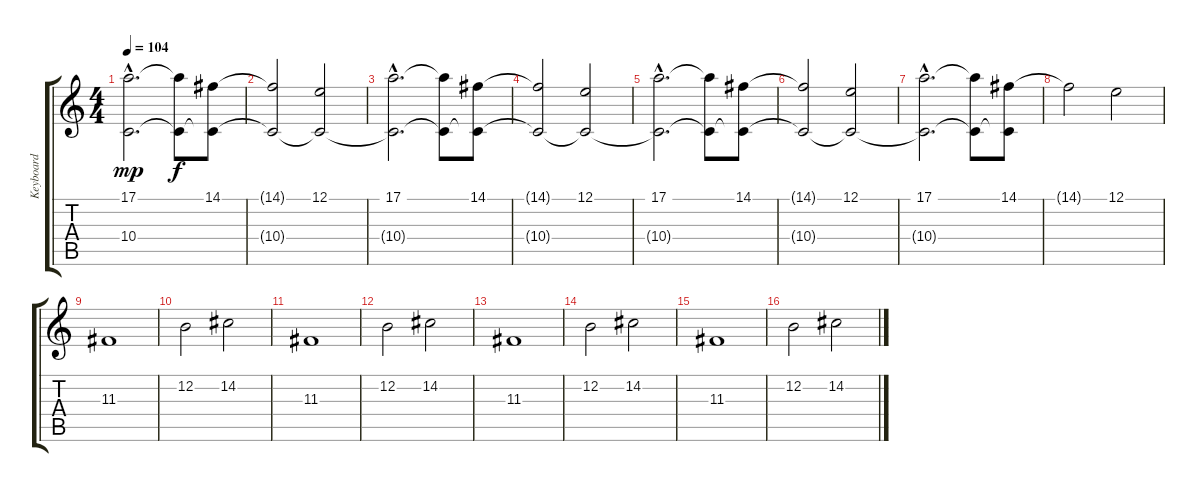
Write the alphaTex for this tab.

\track ("Keyboard" "Keyboard") {instrument stringensemble1}
\staff {score tabs}
\tuning (E4 B3 G3 D3 A2 E2) {hide}
\ts (4 4)
\tempo 104
\clef g2
\ks c
(17.1{hac} 10.4{hac}).2{d dy mp instrument stringensemble1} (17.1{t} 10.4{t}).8{dy f} (14.1 10.4{t}).8 |
(14.1{t} 10.4{t}).2 (12.1 10.4{t}).2 |
(17.1{hac} 10.4{hac t}).2{d} (17.1{t} 10.4{t}).8 (14.1 10.4{t}).8 |
(14.1{t} 10.4{t}).2 (12.1 10.4{t}).2 |
(17.1{hac} 10.4{hac t}).2{d} (17.1{t} 10.4{t}).8 (14.1 10.4{t}).8 |
(14.1{t} 10.4{t}).2 (12.1 10.4{t}).2 |
(17.1{hac} 10.4{hac t}).2{d} (17.1{t} 10.4{t}).8 (14.1 10.4{t}).8 |
14.1{t}.2 12.1.2 |
11.3.1 |
12.2.2 14.2.2 |
11.3.1 |
12.2.2 14.2.2 |
11.3.1 |
12.2.2 14.2.2 |
11.3.1 |
12.2.2 14.2.2
